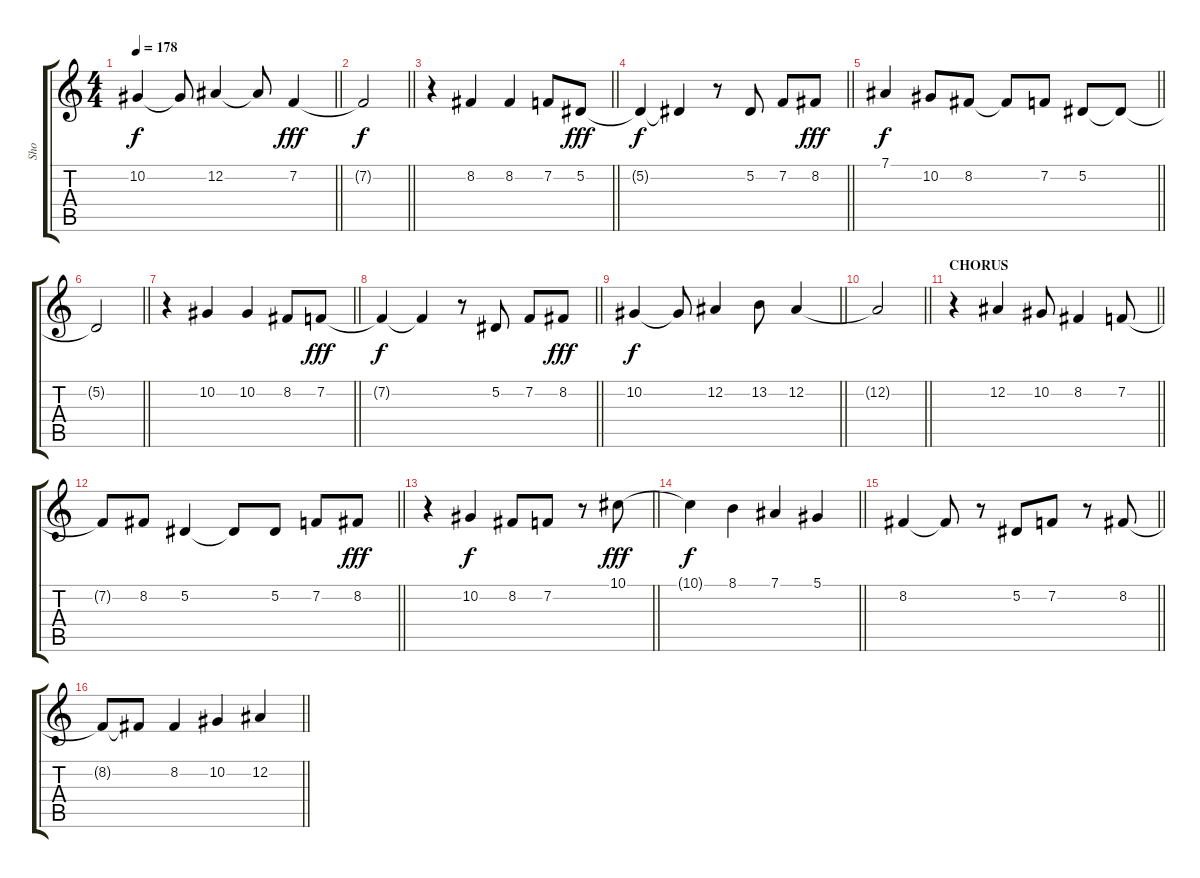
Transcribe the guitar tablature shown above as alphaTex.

\track ("Sho" "Sho") {instrument sopranosax}
\staff {score tabs}
\tuning (Eb4 Bb3 Gb3 Db3 Ab2 Eb2) {hide}
\ts (4 4)
\tempo 178
\clef g2
\barLineRight lightlight
\ks c
10.2.4{dy f} 10.2{t}.8 12.2.4 12.2{t}.8 7.2.4{dy fff} |
\barLineRight lightlight
7.2{t}.2{dy f} |
\barLineRight lightlight
r.4 8.2.4 8.2.4 7.2.8 5.2.8{dy fff} |
\barLineRight lightlight
5.2{t}.4{dy f} 5.2{t}.4 r.8 5.2.8 7.2.8 8.2.8{dy fff} |
\barLineRight lightlight
7.1.4{dy f} 10.2.8 8.2.8 8.2{t}.8 7.2.8 5.2.8 5.2{t}.8 |
\barLineRight lightlight
5.2{t}.2 |
\barLineRight lightlight
r.4 10.2.4 10.2.4 8.2.8 7.2.8{dy fff} |
\barLineRight lightlight
7.2{t}.4{dy f} 7.2{t}.4 r.8 5.2.8 7.2.8 8.2.8{dy fff} |
\barLineRight lightlight
10.2.4{dy f} 10.2{t}.8 12.2.4 13.2.8 12.2.4 |
\barLineRight lightlight
12.2{t}.2 |
\section ("" "CHORUS")
\barLineRight lightlight
r.4 12.2.4 10.2.8 8.2.4 7.2.8 |
\barLineRight lightlight
7.2{t}.8 8.2.8 5.2.4 5.2{t}.8 5.2.8 7.2.8 8.2.8{dy fff} |
\barLineRight lightlight
r.4 10.2.4{dy f} 8.2.8 7.2.8 r.8 10.1.8{dy fff} |
\barLineRight lightlight
10.1{t}.4{dy f} 8.1.4 7.1.4 5.1.4 |
\barLineRight lightlight
8.2.4 8.2{t}.8 r.8 5.2.8 7.2.8 r.8 8.2.8 |
\barLineRight lightlight
8.2{t}.8 8.2{t}.8 8.2.4 10.2.4 12.2.4
